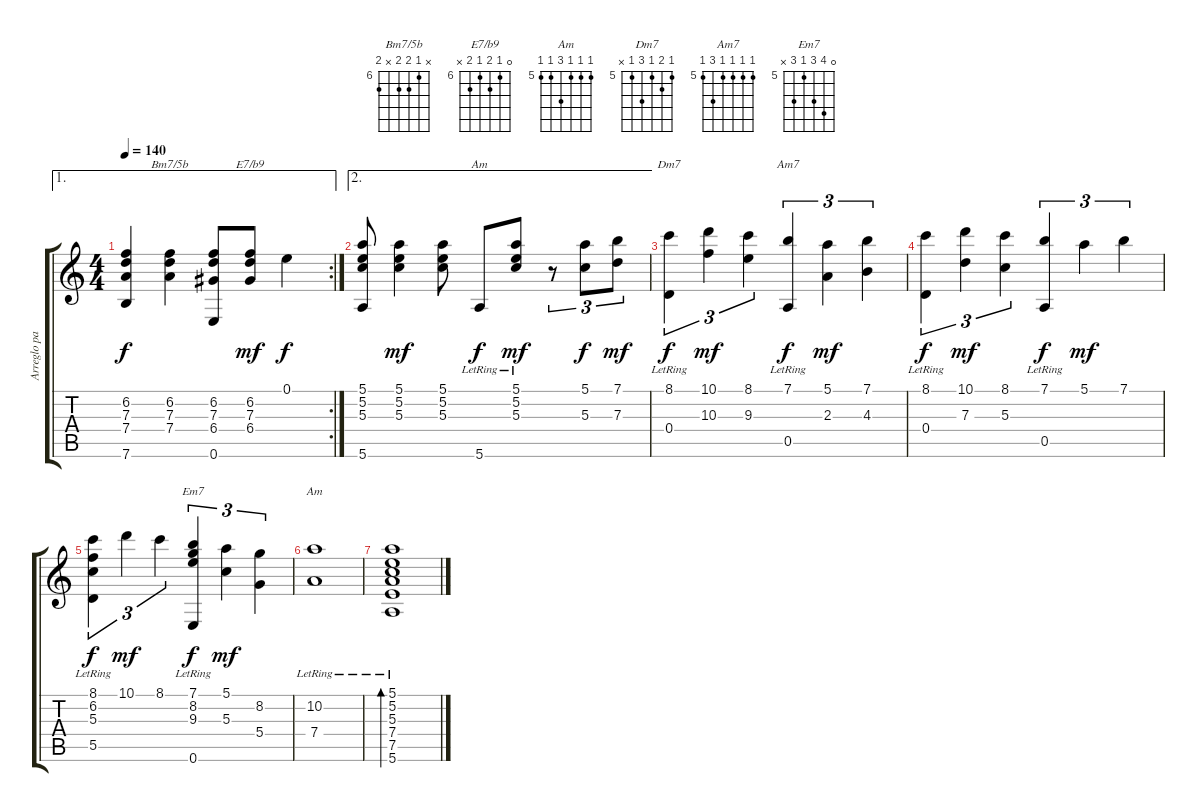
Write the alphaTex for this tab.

\track ("Arreglo para guitarra de Hernán Ordiales" "Arreglo pa") {instrument acousticguitarnylon}
\staff {score tabs}
\tuning (E4 B3 G3 D3 A2 E2) {hide}
\chord ("Bm7/5b" x 6 7 7 x 7) {firstfret 6}
\chord ("E7/b9" 0 6 7 6 7 x) {firstfret 6}
\chord ("Am" 5 5 5 7 7 5) {firstfret 5}
\chord ("Dm7" 5 6 5 7 5 x) {firstfret 5}
\chord ("Am7" 5 5 5 5 7 5) {firstfret 5}
\chord ("Em7" 0 8 7 5 7 x) {firstfret 5}
\chord ("Am" 5 5 5 7 5 5) {firstfret 5}
\ae 1
\rc 2
\ts (4 4)
\tempo 140
\clef g2
\ks c
(6.2 7.3 7.4 7.6).4{dy f} (6.2 7.3 7.4).4{ch "Bm7/5b"} (6.2 7.3 6.4 0.6).8 (6.2 7.3 6.4).8{ch "E7/b9" dy mf} 0.1.4{dy f} |
\ae 2
(5.1 5.2 5.3 5.6).8 (5.1 5.2 5.3).4{dy mf} (5.1 5.2 5.3).8 5.6{lr}.8{ch "Am" dy f} (5.1{lr} 5.2{lr} 5.3{lr}).8{dy mf} r.8{tu (3 2)} (5.1 5.3).8{tu (3 2) dy f} (7.1 7.3).8{tu (3 2) dy mf} |
(8.1 0.4{lr}).4{tu (3 2) ch "Dm7" dy f} (10.1 10.3).4{tu (3 2) dy mf} (8.1 9.3).4{tu (3 2)} (7.1 0.5{lr}).4{tu (3 2) ch "Am7" dy f} (5.1 2.3).4{tu (3 2) dy mf} (7.1 4.3).4{tu (3 2)} |
(8.1 0.4{lr}).4{tu (3 2) dy f} (10.1 7.3).4{tu (3 2) dy mf} (8.1 5.3).4{tu (3 2)} (7.1 0.5{lr}).4{tu (3 2) dy f} 5.1.4{tu (3 2) dy mf} 7.1.4{tu (3 2)} |
(8.1 6.2 5.3 5.5{lr}).4{tu (3 2) dy f} 10.1.4{tu (3 2) dy mf} 8.1.4{tu (3 2)} (7.1 8.2 9.3 0.6{lr}).4{tu (3 2) ch "Em7" dy f} (5.1 5.3).4{tu (3 2) dy mf} (8.2 5.4).4{tu (3 2)} |
(10.2{lr} 7.4{lr}).1{ch "Am"} |
(5.1{lr} 5.2{lr} 5.3{lr} 7.4{lr} 7.5{lr} 5.6{lr}).1{bd 240}
